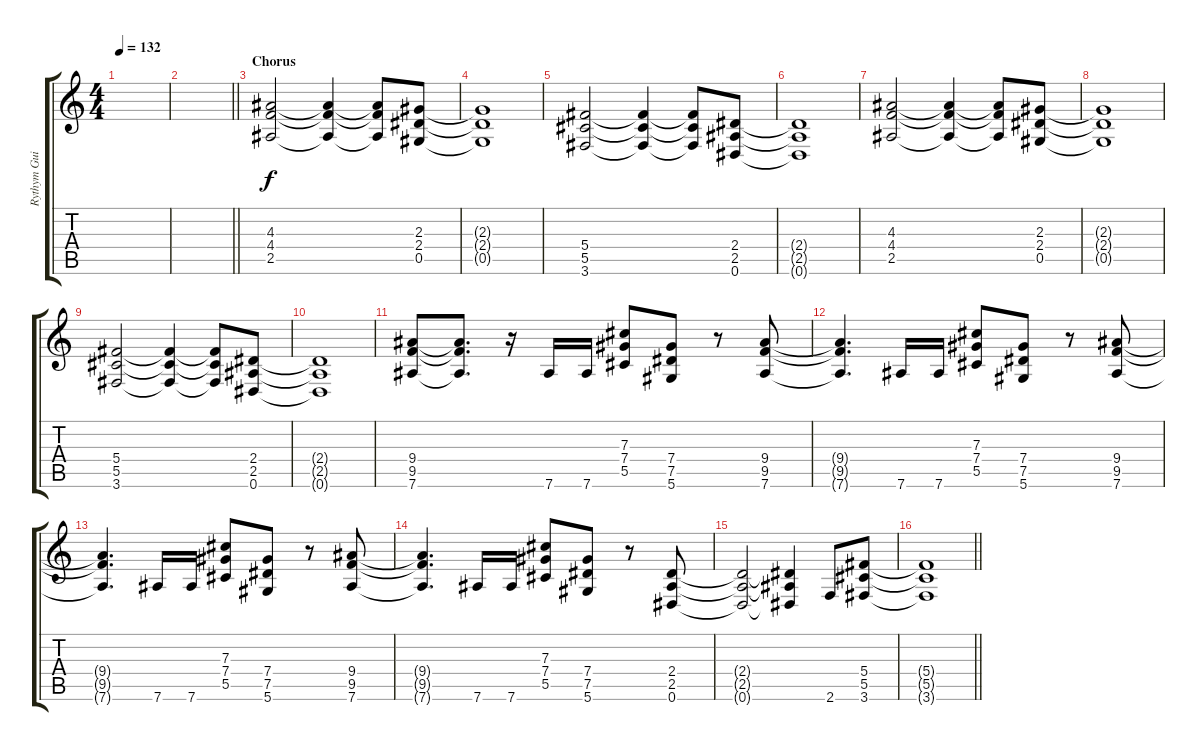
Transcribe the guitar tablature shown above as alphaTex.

\track ("Rythym Guitar" "Rythym Gui") {instrument distortionguitar}
\staff {score tabs}
\tuning (Eb4 Bb3 Gb3 Db3 Ab2 Eb2) {hide}
\ts (4 4)
\tempo 132
\clef g2
\ks c
|
\barLineRight lightlight
|
\section ("" "Chorus")
(4.3 4.4 2.5).2 (4.3{t} 4.4{t} 2.5{t}).4 (4.3{t} 4.4{t} 2.5{t}).8 (2.3 2.4 0.5).8 |
(2.3{t} 2.4{t} 0.5{t}).1 |
(5.4 5.5 3.6).2 (5.4{t} 5.5{t} 3.6{t}).4 (5.4{t} 5.5{t} 3.6{t}).8 (2.4 2.5 0.6).8 |
(2.4{t} 2.5{t} 0.6{t}).1 |
(4.3 4.4 2.5).2 (4.3{t} 4.4{t} 2.5{t}).4 (4.3{t} 4.4{t} 2.5{t}).8 (2.3 2.4 0.5).8 |
(2.3{t} 2.4{t} 0.5{t}).1 |
(5.4 5.5 3.6).2 (5.4{t} 5.5{t} 3.6{t}).4 (5.4{t} 5.5{t} 3.6{t}).8 (2.4 2.5 0.6).8 |
(2.4{t} 2.5{t} 0.6{t}).1 |
(9.4 9.5 7.6).8 (9.4{t} 9.5{t} 7.6{t}).8{d} r.16 7.6.16 7.6.16 (7.3 7.4 5.5).8 (7.4 7.5 5.6).8 r.8 (9.4 9.5 7.6).8 |
(9.4{t} 9.5{t} 7.6{t}).4{d} 7.6.16 7.6.16 (7.3 7.4 5.5).8 (7.4 7.5 5.6).8 r.8 (9.4 9.5 7.6).8 |
(9.4{t} 9.5{t} 7.6{t}).4{d} 7.6.16 7.6.16 (7.3 7.4 5.5).8 (7.4 7.5 5.6).8 r.8 (9.4 9.5 7.6).8 |
(9.4{t} 9.5{t} 7.6{t}).4{d} 7.6.16 7.6.16 (7.3 7.4 5.5).8 (7.4 7.5 5.6).8 r.8 (2.4 2.5 0.6).8 |
(2.4{t} 2.5{t} 0.6{t}).2 (2.4{t} 2.5{t} 0.6{t}).4 2.6.8 (5.4 5.5 3.6).8 |
\barLineRight lightlight
(5.4{t} 5.5{t} 3.6{t}).1
